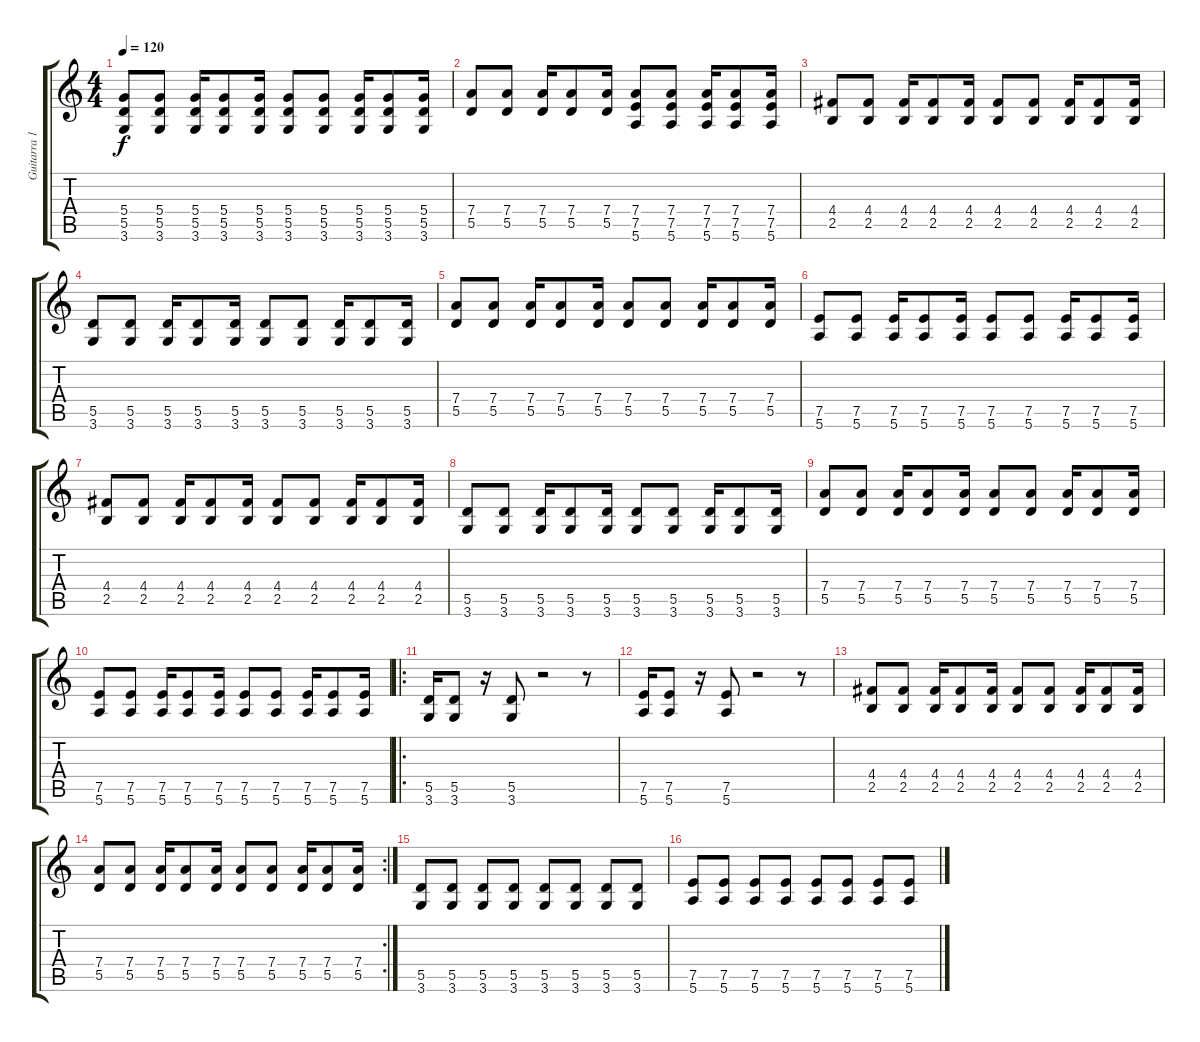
\track ("Guitarra 1" "Guitarra 1") {instrument overdrivenguitar}
\staff {score tabs}
\tuning (E4 B3 G3 D3 A2 E2) {hide}
\ts (4 4)
\tempo 120
\clef g2
\ks c
(5.4 5.5 3.6).8{dy f} (5.4 5.5 3.6).8 (5.4 5.5 3.6).16 (5.4 5.5 3.6).8 (5.4 5.5 3.6).16 (5.4 5.5 3.6).8 (5.4 5.5 3.6).8 (5.4 5.5 3.6).16 (5.4 5.5 3.6).8 (5.4 5.5 3.6).16 |
(7.4 5.5).8 (7.4 5.5).8 (7.4 5.5).16 (7.4 5.5).8 (7.4 5.5).16 (7.4 7.5 5.6).8 (7.4 7.5 5.6).8 (7.4 7.5 5.6).16 (7.4 7.5 5.6).8 (7.4 7.5 5.6).16 |
(4.4 2.5).8 (4.4 2.5).8 (4.4 2.5).16 (4.4 2.5).8 (4.4 2.5).16 (4.4 2.5).8 (4.4 2.5).8 (4.4 2.5).16 (4.4 2.5).8 (4.4 2.5).16 |
(5.5 3.6).8 (5.5 3.6).8 (5.5 3.6).16 (5.5 3.6).8 (5.5 3.6).16 (5.5 3.6).8 (5.5 3.6).8 (5.5 3.6).16 (5.5 3.6).8 (5.5 3.6).16 |
(7.4 5.5).8 (7.4 5.5).8 (7.4 5.5).16 (7.4 5.5).8 (7.4 5.5).16 (7.4 5.5).8 (7.4 5.5).8 (7.4 5.5).16 (7.4 5.5).8 (7.4 5.5).16 |
(7.5 5.6).8 (7.5 5.6).8 (7.5 5.6).16 (7.5 5.6).8 (7.5 5.6).16 (7.5 5.6).8 (7.5 5.6).8 (7.5 5.6).16 (7.5 5.6).8 (7.5 5.6).16 |
(4.4 2.5).8 (4.4 2.5).8 (4.4 2.5).16 (4.4 2.5).8 (4.4 2.5).16 (4.4 2.5).8 (4.4 2.5).8 (4.4 2.5).16 (4.4 2.5).8 (4.4 2.5).16 |
(5.5 3.6).8 (5.5 3.6).8 (5.5 3.6).16 (5.5 3.6).8 (5.5 3.6).16 (5.5 3.6).8 (5.5 3.6).8 (5.5 3.6).16 (5.5 3.6).8 (5.5 3.6).16 |
(7.4 5.5).8 (7.4 5.5).8 (7.4 5.5).16 (7.4 5.5).8 (7.4 5.5).16 (7.4 5.5).8 (7.4 5.5).8 (7.4 5.5).16 (7.4 5.5).8 (7.4 5.5).16 |
(7.5 5.6).8 (7.5 5.6).8 (7.5 5.6).16 (7.5 5.6).8 (7.5 5.6).16 (7.5 5.6).8 (7.5 5.6).8 (7.5 5.6).16 (7.5 5.6).8 (7.5 5.6).16 |
\ro
(5.5 3.6).16 (5.5 3.6).8 r.16 (5.5 3.6).8 r.2 r.8 |
(7.5 5.6).16 (7.5 5.6).8 r.16 (7.5 5.6).8 r.2 r.8 |
(4.4 2.5).8 (4.4 2.5).8 (4.4 2.5).16 (4.4 2.5).8 (4.4 2.5).16 (4.4 2.5).8 (4.4 2.5).8 (4.4 2.5).16 (4.4 2.5).8 (4.4 2.5).16 |
\rc 2
(7.4 5.5).8 (7.4 5.5).8 (7.4 5.5).16 (7.4 5.5).8 (7.4 5.5).16 (7.4 5.5).8 (7.4 5.5).8 (7.4 5.5).16 (7.4 5.5).8 (7.4 5.5).16 |
(5.5 3.6).8 (5.5 3.6).8 (5.5 3.6).8 (5.5 3.6).8 (5.5 3.6).8 (5.5 3.6).8 (5.5 3.6).8 (5.5 3.6).8 |
(7.5 5.6).8 (7.5 5.6).8 (7.5 5.6).8 (7.5 5.6).8 (7.5 5.6).8 (7.5 5.6).8 (7.5 5.6).8 (7.5 5.6).8
